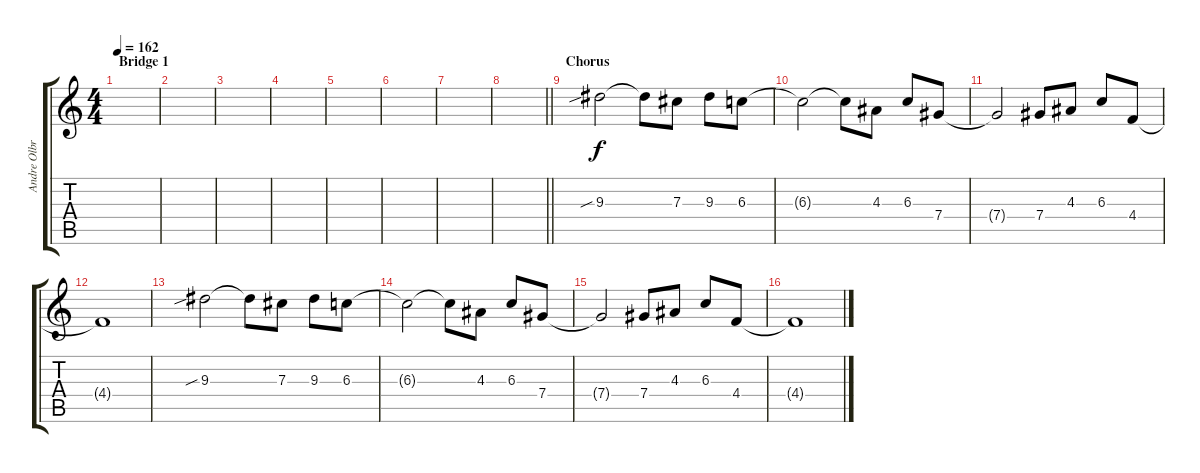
\track ("Andre Olbrich" "Andre Olbr") {instrument distortionguitar}
\staff {score tabs}
\tuning (Eb4 Bb3 Gb3 Db3 Ab2 Eb2) {hide}
\ts (4 4)
\section ("" "Bridge 1")
\tempo 162
\clef g2
\ks c
|
|
|
|
|
|
|
\barLineRight lightlight
|
\section ("" "Chorus")
9.3{sib}.2 9.3{t}.8 7.3.8 9.3.8 6.3.8 |
6.3{t}.2 6.3{t}.8 4.3.8 6.3.8 7.4.8 |
7.4{t}.2 7.4.8 4.3.8 6.3.8 4.4.8 |
4.4{t}.1 |
9.3{sib}.2 9.3{t}.8 7.3.8 9.3.8 6.3.8 |
6.3{t}.2 6.3{t}.8 4.3.8 6.3.8 7.4.8 |
7.4{t}.2 7.4.8 4.3.8 6.3.8 4.4.8 |
4.4{t}.1
